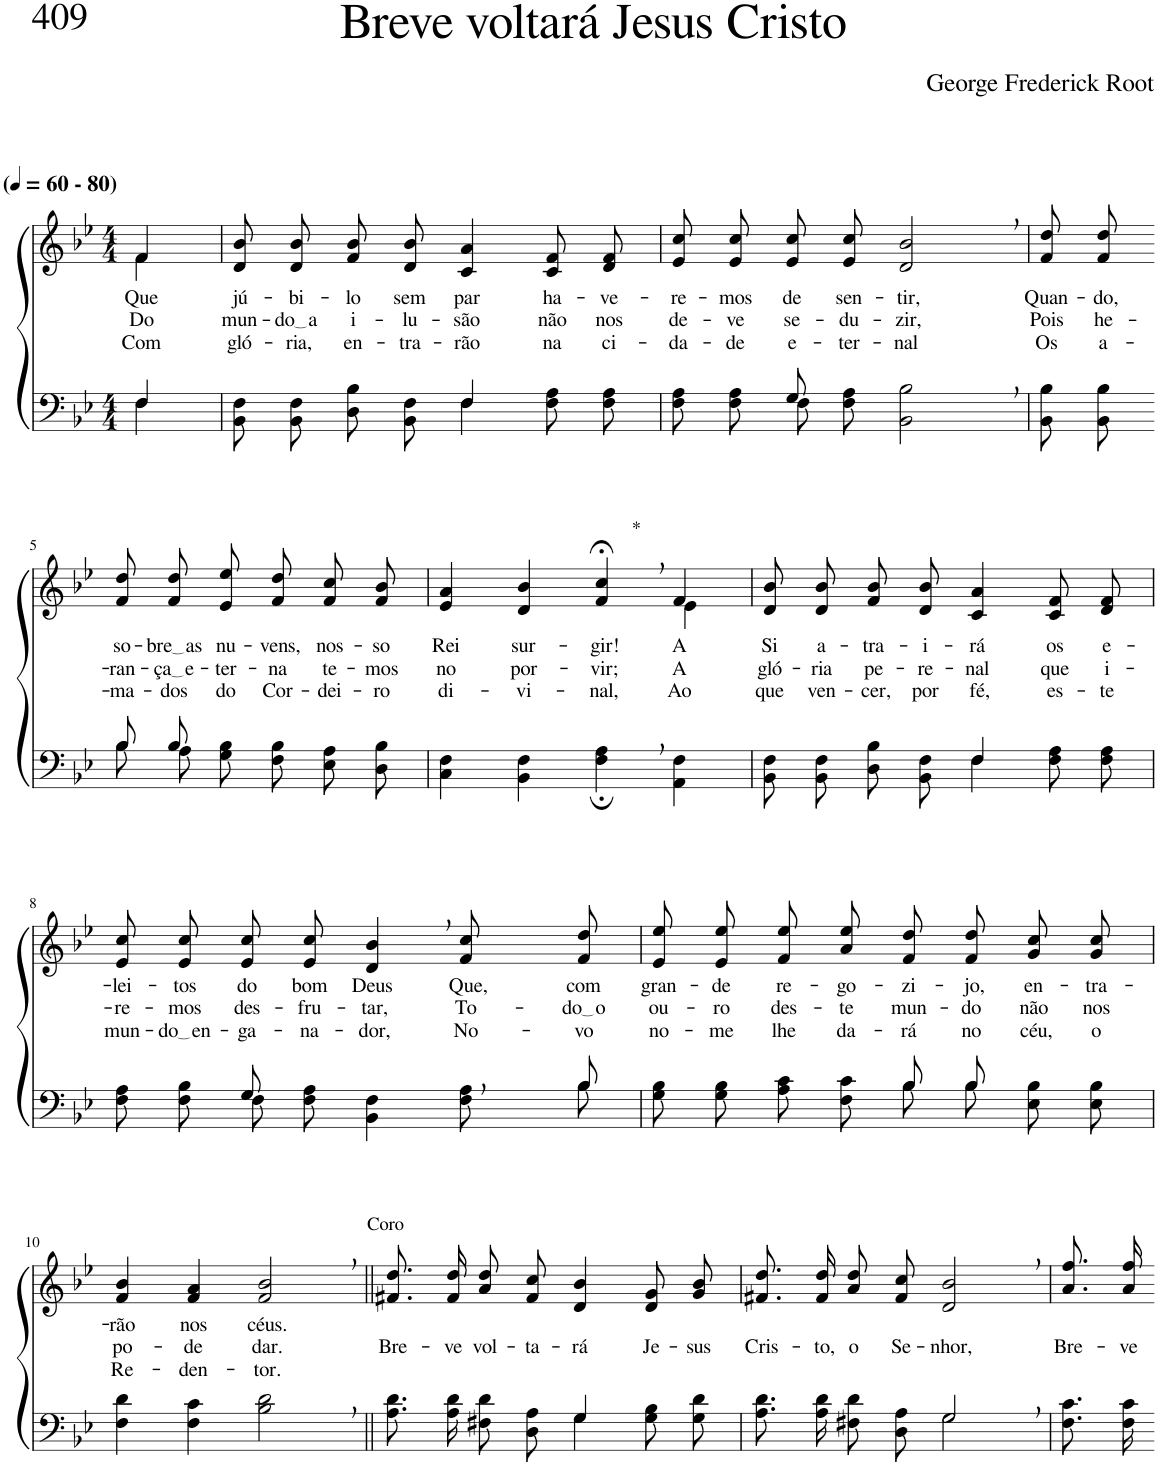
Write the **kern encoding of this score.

**kern	**kern	**text	**text	**text
*part2	*part1	*part1	*part1	*part1
*staff2	*staff1	*staff1	*staff1	*staff1
*I"Parte III e IV	*I"Parte I e II	*	*	*
*clefF4	*clefG2	*	*	*
*Trd2c3	*Trd2c3	*	*	*
*k[b-e-]	*k[b-e-]	*	*	*
*M4/4	*M4/4	*	*	*
*MM60	*MM60	*	*	*
=1	=1	=1	=1	=1
*^	*^	*	*	*
!	!	!LO:TX:a:B:t=(	!	!	!	!
!	!	!LO:TX:a:B:t=- 80)	!	!	!	!
!	!	!	!	!LO:LY:b	!LO:LY:b	!LO:LY:b
4F\	4F/	4f/	4f\	Que	Do	Com
=2	=2	=2	=2	=2	=2	=2
!	!	!	!	!LO:LY:b	!LO:LY:b	!LO:LY:b
*	*	*v	*v	*	*	*
2ryy	8BB-\ 8F\L	8d/ 8b-/L	jú-	mun-	gló-
!	!	!	!LO:LY:b	!LO:LY:b	!LO:LY:b
.	8BB-\ 8F\J	8d/ 8b-/J	-bi-	do a	-ria,
!	!	!	!LO:LY:b	!LO:LY:b	!LO:LY:b
.	8D\ 8B-\L	8f/ 8b-/L	-lo	i-	en-
!	!	!	!LO:LY:b	!LO:LY:b	!LO:LY:b
.	8BB-\ 8F\J	8d/ 8b-/J	sem	-lu-	-tra-
!	!	!	!LO:LY:b	!LO:LY:b	!LO:LY:b
4F/	4F\	4c/ 4a/	par	-são	-rão
!	!	!	!LO:LY:b	!LO:LY:b	!LO:LY:b
4ryy	8F\ 8A\L	8c/ 8f/L	ha-	não	na
!	!	!	!LO:LY:b	!LO:LY:b	!LO:LY:b
.	8F\ 8A\J	8d/ 8f/J	-ve-	nos	ci-
=3	=3	=3	=3	=3	=3
!	!	!	!LO:LY:b	!LO:LY:b	!LO:LY:b
4ryy	8F\ 8A\L	8e-/ 8cc/L	-re-	de-	-da-
!	!	!	!LO:LY:b	!LO:LY:b	!LO:LY:b
.	8F\ 8A\J	8e-/ 8cc/J	-mos	-ve	-de
!	!	!	!LO:LY:b	!LO:LY:b	!LO:LY:b
8G/	8F\L	8e-/ 8cc/L	de	se-	e-
!	!	!	!LO:LY:b	!LO:LY:b	!LO:LY:b
2ryy	8F\ 8A\J	8e-/ 8cc/J	sen-	-du-	-ter-
!	!	!	!LO:LY:b	!LO:LY:b	!LO:LY:b
.	2BB-\ 2B-\	2d/, 2b-/,	-tir,	-zir,	-nal
8ryy	.	.	.	.	.
*v	*v	*	*	*	*
=4	=4	=4	=4	=4
!	!	!LO:LY:b	!LO:LY:b	!LO:LY:b
8BB-\ 8B-\L	8f/ 8dd/L	Quan-	Pois	Os
!	!	!LO:LY:b	!LO:LY:b	!LO:LY:b
8BB-\ 8B-\J	8f/ 8dd/J	-do,	he-	a-
!!LO:LB:g=z
=5-	=5-	=5-	=5-	=5-
*^	*	*	*	*
!	!	!	!LO:LY:b	!LO:LY:b	!LO:LY:b
8B-/L	8B-\L	8f/ 8dd/L	so-	-ran-	-ma-
!	!	!	!LO:LY:b	!LO:LY:b	!LO:LY:b
8B-/J	8A\J	8f/ 8dd/J	bre as	ça e	-dos
!	!	!	!LO:LY:b	!LO:LY:b	!LO:LY:b
2ryy	8G\ 8B-\L	8e-/ 8ee-/L	nu-	-ter-	do
!	!	!	!LO:LY:b	!LO:LY:b	!LO:LY:b
.	8F\ 8B-\J	8f/ 8dd/J	-vens,	-na	Cor-
!	!	!	!LO:LY:b	!LO:LY:b	!LO:LY:b
.	8E-\ 8A\L	8f/ 8cc/L	nos-	te-	-dei-
!	!	!	!LO:LY:b	!LO:LY:b	!LO:LY:b
.	8D\ 8B-\J	8f/ 8b-/J	-so	-mos	-ro
=6	=6	=6	=6	=6	=6
!	!	!	!LO:LY:b	!LO:LY:b	!LO:LY:b
*v	*v	*^	*	*	*
4C\ 4F\	4e-/ 4a/	2.ryy	Rei	no	di-
!	!	!	!LO:LY:b	!LO:LY:b	!LO:LY:b
4BB-\ 4F\	4d/ 4b-/	.	sur-	por-	-vi-
!	!LO:TX:a:t=*	!	!	!	!
!	!	!	!LO:LY:b	!LO:LY:b	!LO:LY:b
4F\;, 4A\;,	4f/;<, 4cc/;<,	.	-gir!	-vir;	-nal,-
!	!	!	!LO:LY:b	!LO:LY:b	!LO:LY:b
4AA\ 4F\	4f/	4e-\	A	A	-Ao
=7	=7	=7	=7	=7	=7
*^	*	*	*	*	*
!	!	!	!	!LO:LY:b	!LO:LY:b	!LO:LY:b
*	*	*v	*v	*	*	*
2ryy	8BB-\ 8F\L	8d/ 8b-/L	Si	gló-	que
!	!	!	!LO:LY:b	!LO:LY:b	!LO:LY:b
.	8BB-\ 8F\J	8d/ 8b-/J	a-	-ria	ven-
!	!	!	!LO:LY:b	!LO:LY:b	!LO:LY:b
.	8D\ 8B-\L	8f/ 8b-/L	-tra-	pe-	-cer,
!	!	!	!LO:LY:b	!LO:LY:b	!LO:LY:b
.	8BB-\ 8F\J	8d/ 8b-/J	-i-	-re-	por
!	!	!	!LO:LY:b	!LO:LY:b	!LO:LY:b
4F/	4F\	4c/ 4a/	-rá	-nal	fé,
!	!	!	!LO:LY:b	!LO:LY:b	!LO:LY:b
4ryy	8F\ 8A\L	8c/ 8f/L	os	que	es-
!	!	!	!LO:LY:b	!LO:LY:b	!LO:LY:b
.	8F\ 8A\J	8d/ 8f/J	e-	i-	-te
!!LO:LB:g=z
=8	=8	=8	=8	=8	=8
!	!	!	!LO:LY:b	!LO:LY:b	!LO:LY:b
4ryy	8F\ 8A\L	8e-/ 8cc/L	-lei-	-re-	mun-
!	!	!	!LO:LY:b	!LO:LY:b	!LO:LY:b
.	8F\ 8B-\J	8e-/ 8cc/J	-tos	-mos	do en
!	!	!	!LO:LY:b	!LO:LY:b	!LO:LY:b
8G/	8F\L	8e-/ 8cc/L	do	des-	-ga-
!	!	!	!LO:LY:b	!LO:LY:b	!LO:LY:b
2ryy	8F\ 8A\J	8e-/ 8cc/J	bom	-fru-	-na-
!	!	!	!LO:LY:b	!LO:LY:b	!LO:LY:b
.	4BB-\ 4F\	4d/, 4b-/,	Deus	-tar,	-dor,
!	!	!	!LO:LY:b	!LO:LY:b	!LO:LY:b
.	8F\ 8A\L	8f/ 8cc/L	Que,	To-	No-
!	!	!	!LO:LY:b	!LO:LY:b	!LO:LY:b
8B-/	8B-\J	8f/ 8dd/J	com	do o	-vo
=9	=9	=9	=9	=9	=9
!	!	!	!LO:LY:b	!LO:LY:b	!LO:LY:b
2ryy	8G\ 8B-\L	8e-/ 8ee-/L	gran-	ou-	no-
!	!	!	!LO:LY:b	!LO:LY:b	!LO:LY:b
.	8G\ 8B-\J	8e-/ 8ee-/J	-de	-ro	-me
!	!	!	!LO:LY:b	!LO:LY:b	!LO:LY:b
.	8A\ 8c\L	8f\ 8ee-\L	re-	des-	lhe
!	!	!	!LO:LY:b	!LO:LY:b	!LO:LY:b
.	8F\ 8c\J	8a\ 8ee-\J	-go-	-te	da-
!	!	!	!LO:LY:b	!LO:LY:b	!LO:LY:b
8B-/L	8B-\L	8f/ 8dd/L	-zi-	mun-	-rá
!	!	!	!LO:LY:b	!LO:LY:b	!LO:LY:b
8B-/J	8B-\J	8f/ 8dd/J	-jo,	-do	no
!	!	!	!LO:LY:b	!LO:LY:b	!LO:LY:b
4ryy	8E-\ 8B-\L	8g/ 8cc/L	en-	não	céu,
!	!	!	!LO:LY:b	!LO:LY:b	!LO:LY:b
.	8E-\ 8B-\J	8g/ 8cc/J	-tra-	nos	o
!!LO:LB:g=z
=10	=10	=10	=10	=10	=10
!	!	!	!LO:LY:b	!LO:LY:b	!LO:LY:b
*v	*v	*	*	*	*
4F\ 4d\	4f/ 4b-/	-rão	po-	Re-
!	!	!LO:LY:b	!LO:LY:b	!LO:LY:b
4F\ 4c\	4f/ 4a/	nos	-de	-den-
!	!LO:TX:a:t=Coro	!	!	!
!	!	!LO:LY:b	!LO:LY:b	!LO:LY:b
2B-\, 2d\,	2f/, 2b-/,	céus.	dar.	-tor.
=11||	=11||	=11||	=11||	=11||
*^	*	*	*	*
!	!	!	!	!LO:LY:b	!
8.A\ 8.d\L	2ryy	8.f#X/ 8.dd/L	.	Bre-	.
!	!	!	!	!LO:LY:b	!
16A\ 16d\Jk	.	16f#/ 16dd/Jk	.	-ve	.
!	!	!	!	!LO:LY:b	!
8F#X\ 8d\L	.	8a\ 8dd\L	.	vol-	.
!	!	!	!	!LO:LY:b	!
8D\ 8A\J	.	8f#\ 8cc\J	.	-ta-	.
!	!	!	!	!LO:LY:b	!
4G\	4G/	4d/ 4b-/	.	-rá	.
!	!	!	!	!LO:LY:b	!
8G\ 8B-\L	4ryy	8d/ 8g/L	.	Je-	.
!	!	!	!	!LO:LY:b	!
8G\ 8d\J	.	8g/ 8b-/J	.	-sus	.
=12	=12	=12	=12	=12	=12
!	!	!	!	!LO:LY:b	!
8.A\ 8.d\L	2ryy	8.f#X/ 8.dd/L	.	Cris-	.
!	!	!	!	!LO:LY:b	!
16A\ 16d\Jk	.	16f#/ 16dd/Jk	.	-to,	.
!	!	!	!	!LO:LY:b	!
8F#X\ 8d\L	.	8a\ 8dd\L	.	o	.
!	!	!	!	!LO:LY:b	!
8D\ 8A\J	.	8f#\ 8cc\J	.	Se-	.
!	!	!	!	!LO:LY:b	!
2G,\	2G/	2d/, 2b-/,	.	-nhor,	.
=13	=13	=13	=13	=13	=13
!	!	!	!	!LO:LY:b	!
*v	*v	*	*	*	*
8.F\ 8.c\L	8.a\ 8.ff\L	.	Bre-	.
!	!	!	!LO:LY:b	!
16F\ 16c\Jk	16a\ 16ff\Jk	.	-ve	.
=-	=-	=-	=-	=-
*-	*-	*-	*-	*-
